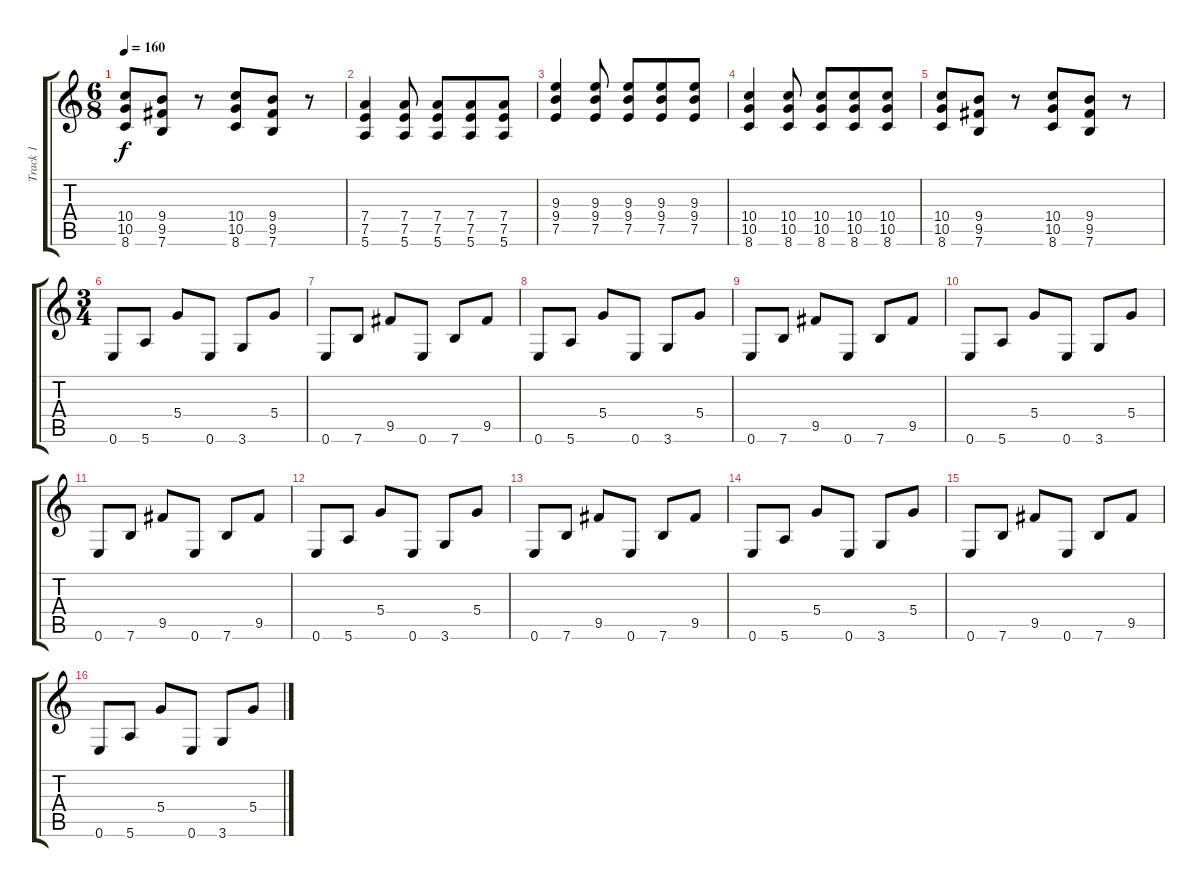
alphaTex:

\track ("Track 1" "Track 1") {instrument overdrivenguitar}
\staff {score tabs}
\tuning (E4 B3 G3 D3 A2 E2) {hide}
\ts (6 8)
\tempo 160
\clef g2
\ks c
(10.4 10.5 8.6).8{dy f} (9.4 9.5 7.6).8 r.8 (10.4 10.5 8.6).8 (9.4 9.5 7.6).8 r.8 |
(7.4 7.5 5.6).4 (7.4 7.5 5.6).8 (7.4 7.5 5.6).8 (7.4 7.5 5.6).8 (7.4 7.5 5.6).8 |
(9.3 9.4 7.5).4 (9.3 9.4 7.5).8 (9.3 9.4 7.5).8 (9.3 9.4 7.5).8 (9.3 9.4 7.5).8 |
(10.4 10.5 8.6).4 (10.4 10.5 8.6).8 (10.4 10.5 8.6).8 (10.4 10.5 8.6).8 (10.4 10.5 8.6).8 |
(10.4 10.5 8.6).8 (9.4 9.5 7.6).8 r.8 (10.4 10.5 8.6).8 (9.4 9.5 7.6).8 r.8 |
\ts (3 4)
0.6.8 5.6.8 5.4.8 0.6.8 3.6.8 5.4.8 |
0.6.8 7.6.8 9.5.8 0.6.8 7.6.8 9.5.8 |
0.6.8 5.6.8 5.4.8 0.6.8 3.6.8 5.4.8 |
0.6.8 7.6.8 9.5.8 0.6.8 7.6.8 9.5.8 |
0.6.8 5.6.8 5.4.8 0.6.8 3.6.8 5.4.8 |
0.6.8 7.6.8 9.5.8 0.6.8 7.6.8 9.5.8 |
0.6.8 5.6.8 5.4.8 0.6.8 3.6.8 5.4.8 |
0.6.8 7.6.8 9.5.8 0.6.8 7.6.8 9.5.8 |
0.6.8 5.6.8 5.4.8 0.6.8 3.6.8 5.4.8 |
0.6.8 7.6.8 9.5.8 0.6.8 7.6.8 9.5.8 |
0.6.8 5.6.8 5.4.8 0.6.8 3.6.8 5.4.8
